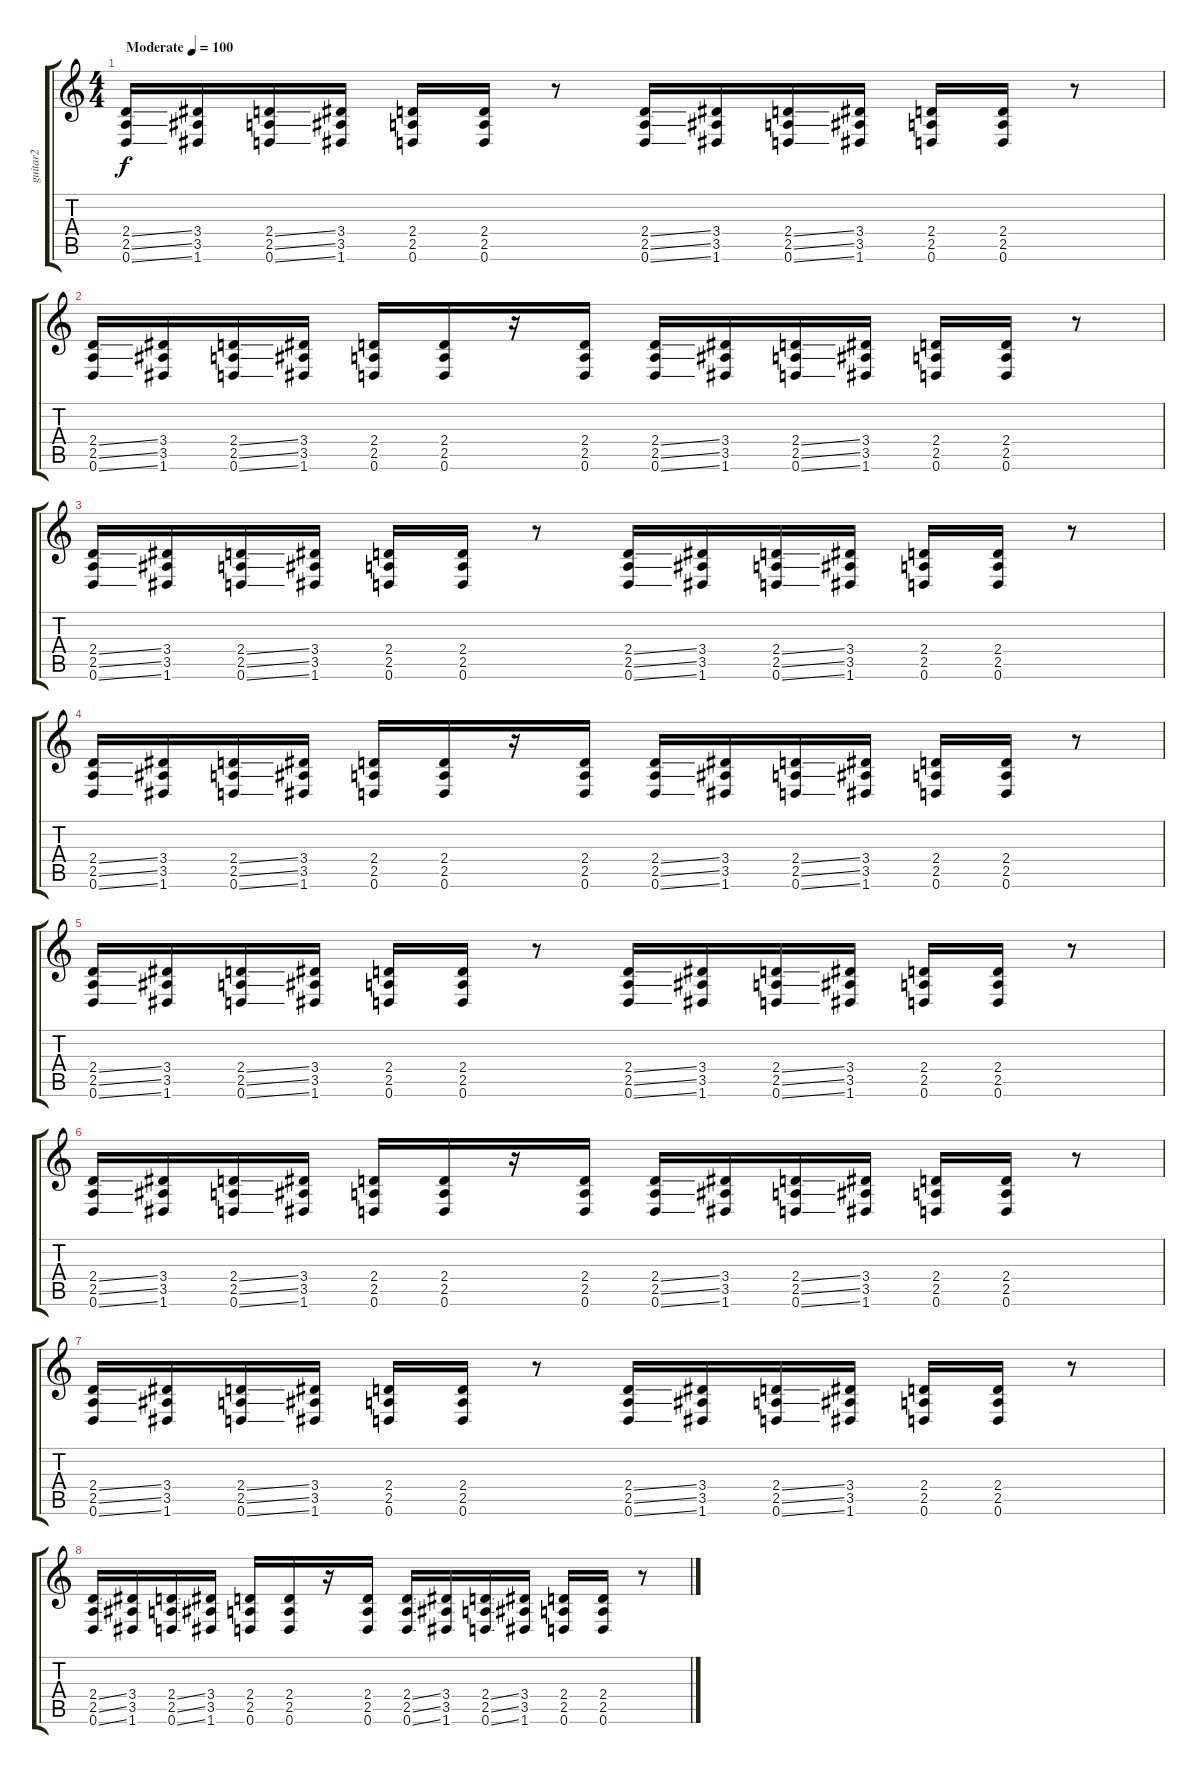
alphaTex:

\track ("guitar2" "guitar2") {instrument distortionguitar}
\staff {score tabs}
\tuning (D4 A3 F3 C3 G2 D2) {hide}
\ts (4 4)
\tempo (100 "Moderate")
\clef g2
\ks c
(2.4{ss} 2.5{ss} 0.6{ss}).16{dy f instrument distortionguitar} (3.4 3.5 1.6).16 (2.4{ss} 2.5{ss} 0.6{ss}).16 (3.4 3.5 1.6).16 (2.4 2.5 0.6).16 (2.4 2.5 0.6).16 r.8 (2.4{ss} 2.5{ss} 0.6{ss}).16 (3.4 3.5 1.6).16 (2.4{ss} 2.5{ss} 0.6{ss}).16 (3.4 3.5 1.6).16 (2.4 2.5 0.6).16 (2.4 2.5 0.6).16 r.8 |
(2.4{ss} 2.5{ss} 0.6{ss}).16 (3.4 3.5 1.6).16 (2.4{ss} 2.5{ss} 0.6{ss}).16 (3.4 3.5 1.6).16 (2.4 2.5 0.6).16 (2.4 2.5 0.6).16 r.16 (2.4 2.5 0.6).16 (2.4{ss} 2.5{ss} 0.6{ss}).16 (3.4 3.5 1.6).16 (2.4{ss} 2.5{ss} 0.6{ss}).16 (3.4 3.5 1.6).16 (2.4 2.5 0.6).16 (2.4 2.5 0.6).16 r.8 |
(2.4{ss} 2.5{ss} 0.6{ss}).16 (3.4 3.5 1.6).16 (2.4{ss} 2.5{ss} 0.6{ss}).16 (3.4 3.5 1.6).16 (2.4 2.5 0.6).16 (2.4 2.5 0.6).16 r.8 (2.4{ss} 2.5{ss} 0.6{ss}).16 (3.4 3.5 1.6).16 (2.4{ss} 2.5{ss} 0.6{ss}).16 (3.4 3.5 1.6).16 (2.4 2.5 0.6).16 (2.4 2.5 0.6).16 r.8 |
(2.4{ss} 2.5{ss} 0.6{ss}).16 (3.4 3.5 1.6).16 (2.4{ss} 2.5{ss} 0.6{ss}).16 (3.4 3.5 1.6).16 (2.4 2.5 0.6).16 (2.4 2.5 0.6).16 r.16 (2.4 2.5 0.6).16 (2.4{ss} 2.5{ss} 0.6{ss}).16 (3.4 3.5 1.6).16 (2.4{ss} 2.5{ss} 0.6{ss}).16 (3.4 3.5 1.6).16 (2.4 2.5 0.6).16 (2.4 2.5 0.6).16 r.8 |
(2.4{ss} 2.5{ss} 0.6{ss}).16 (3.4 3.5 1.6).16 (2.4{ss} 2.5{ss} 0.6{ss}).16 (3.4 3.5 1.6).16 (2.4 2.5 0.6).16 (2.4 2.5 0.6).16 r.8 (2.4{ss} 2.5{ss} 0.6{ss}).16 (3.4 3.5 1.6).16 (2.4{ss} 2.5{ss} 0.6{ss}).16 (3.4 3.5 1.6).16 (2.4 2.5 0.6).16 (2.4 2.5 0.6).16 r.8 |
(2.4{ss} 2.5{ss} 0.6{ss}).16 (3.4 3.5 1.6).16 (2.4{ss} 2.5{ss} 0.6{ss}).16 (3.4 3.5 1.6).16 (2.4 2.5 0.6).16 (2.4 2.5 0.6).16 r.16 (2.4 2.5 0.6).16 (2.4{ss} 2.5{ss} 0.6{ss}).16 (3.4 3.5 1.6).16 (2.4{ss} 2.5{ss} 0.6{ss}).16 (3.4 3.5 1.6).16 (2.4 2.5 0.6).16 (2.4 2.5 0.6).16 r.8 |
(2.4{ss} 2.5{ss} 0.6{ss}).16 (3.4 3.5 1.6).16 (2.4{ss} 2.5{ss} 0.6{ss}).16 (3.4 3.5 1.6).16 (2.4 2.5 0.6).16 (2.4 2.5 0.6).16 r.8 (2.4{ss} 2.5{ss} 0.6{ss}).16 (3.4 3.5 1.6).16 (2.4{ss} 2.5{ss} 0.6{ss}).16 (3.4 3.5 1.6).16 (2.4 2.5 0.6).16 (2.4 2.5 0.6).16 r.8 |
(2.4{ss} 2.5{ss} 0.6{ss}).16 (3.4 3.5 1.6).16 (2.4{ss} 2.5{ss} 0.6{ss}).16 (3.4 3.5 1.6).16 (2.4 2.5 0.6).16 (2.4 2.5 0.6).16 r.16 (2.4 2.5 0.6).16 (2.4{ss} 2.5{ss} 0.6{ss}).16 (3.4 3.5 1.6).16 (2.4{ss} 2.5{ss} 0.6{ss}).16 (3.4 3.5 1.6).16 (2.4 2.5 0.6).16 (2.4 2.5 0.6).16 r.8
